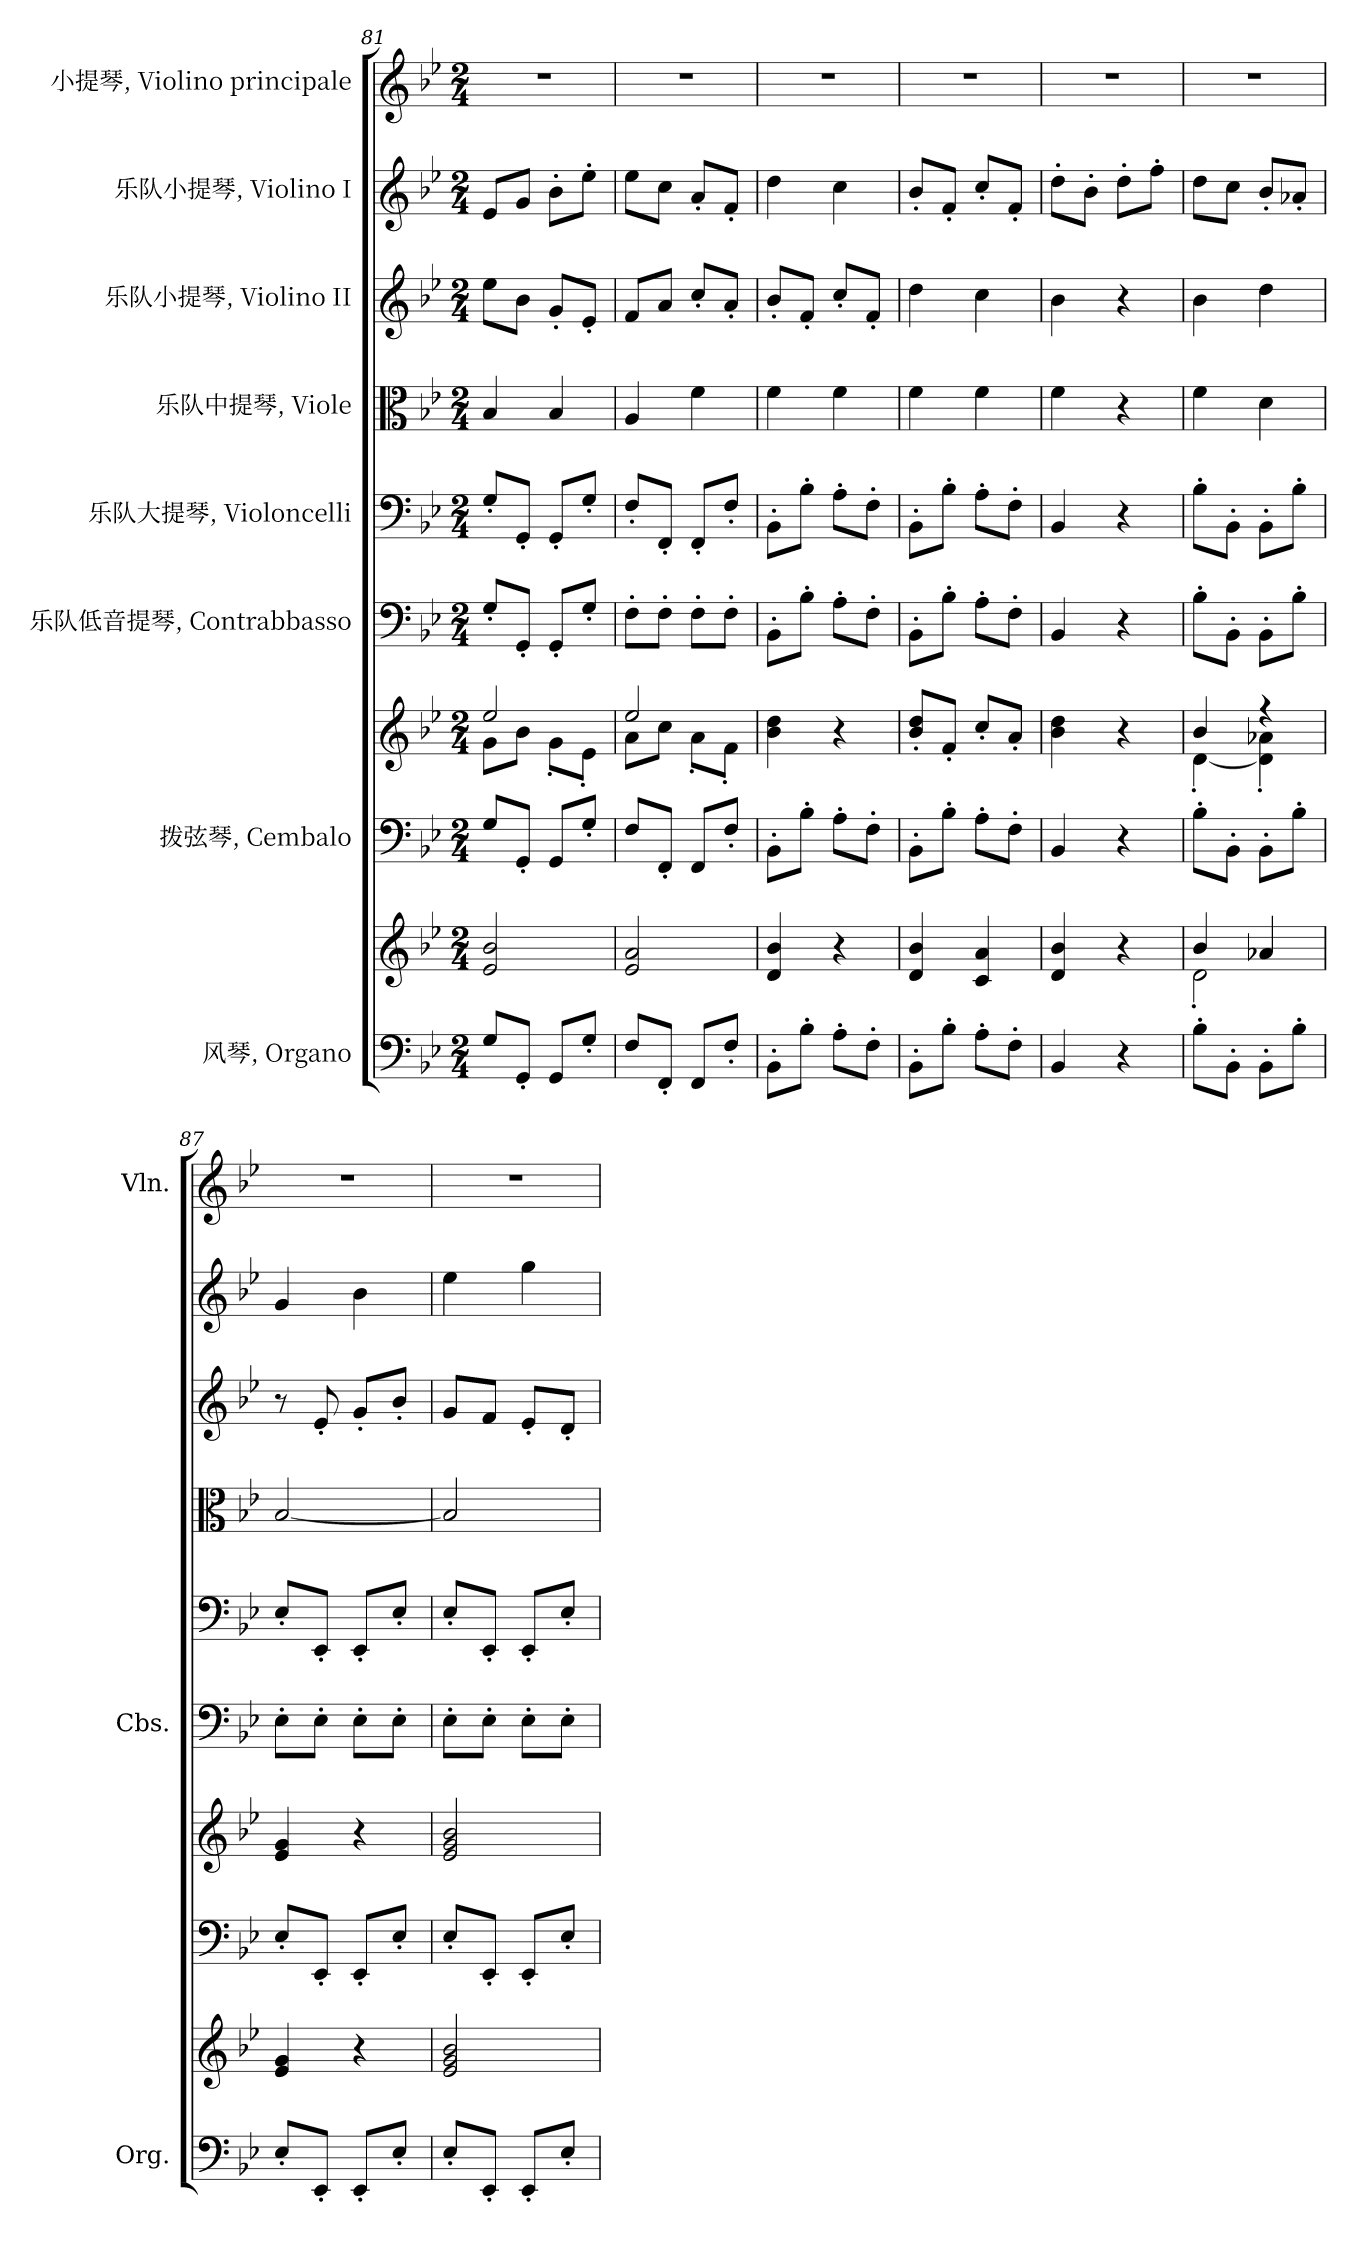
**kern	**kern	**kern	**kern	**kern	**kern	**kern	**kern	**kern	**kern
*part8	*part8	*part7	*part7	*part6	*part5	*part4	*part3	*part2	*part1
*staff10	*staff9	*staff8	*staff7	*staff6	*staff5	*staff4	*staff3	*staff2	*staff1
*I"风琴, Organo	*	*I"拨弦琴, Cembalo	*	*I"乐队低音提琴, Contrabbasso	*I"乐队大提琴, Violoncelli	*I"乐队中提琴, Viole	*I"乐队小提琴, Violino II	*I"乐队小提琴, Violino I	*I"小提琴, Violino principale
*I'Org.	*	*	*	*I'Cbs.	*	*	*	*	*I'Vln.
*clefF4	*clefG2	*clefF4	*clefG2	*clefF4	*clefF4	*clefC3	*clefG2	*clefG2	*clefG2
*	*	*	*	*ITrd7c12	*	*	*	*	*
*k[b-e-]	*k[b-e-]	*k[b-e-]	*k[b-e-]	*k[b-e-]	*k[b-e-]	*k[b-e-]	*k[b-e-]	*k[b-e-]	*k[b-e-]
*M2/4	*M2/4	*M2/4	*M2/4	*M2/4	*M2/4	*M2/4	*M2/4	*M2/4	*M2/4
=81	=81	=81	=81	=81	=81	=81	=81	=81	=81
*	*	*	*^	*	*	*	*	*	*
8G/L	2e-/ 2b-/	8G/L	2ee-/	8g\L	8GG'/L	8G'/L	4B-/	8ee-\L	8e-/L	2r
8GG'/J	.	8GG'/J	.	8b-\J	8GGG'/J	8GG'/J	.	8b-\J	8g/J	.
8GG/L	.	8GG/L	.	8g'\L	8GGG'/L	8GG'/L	4B-/	8g'/L	8b-'\L	.
8G'/J	.	8G'/J	.	8e-'\J	8GG'/J	8G'/J	.	8e-'/J	8ee-'\J	.
=82	=82	=82	=82	=82	=82	=82	=82	=82	=82	=82
8F/L	2e-/ 2a/	8F/L	2ee-/	8a\L	8FF'\L	8F'/L	4A/	8f/L	8ee-\L	2r
8FF'/J	.	8FF'/J	.	8cc\J	8FF'\J	8FF'/J	.	8a/J	8cc\J	.
8FF/L	.	8FF/L	.	8a'\L	8FF'\L	8FF'/L	4f\	8cc'/L	8a'/L	.
8F'/J	.	8F'/J	.	8f'\J	8FF'\J	8F'/J	.	8a'/J	8f'/J	.
*	*	*	*v	*v	*	*	*	*	*	*
=83	=83	=83	=83	=83	=83	=83	=83	=83	=83
8BB-'\L	4d/ 4b-/	8BB-'\L	4b-\ 4dd\	8BBB-'\L	8BB-'\L	4f\	8b-'/L	4dd\	2r
8B-'\J	.	8B-'\J	.	8BB-'\J	8B-'\J	.	8f'/J	.	.
8A'\L	4r	8A'\L	4r	8AA'\L	8A'\L	4f\	8cc'/L	4cc\	.
8F'\J	.	8F'\J	.	8FF'\J	8F'\J	.	8f'/J	.	.
!!LO:PB:g=z
=84	=84	=84	=84	=84	=84	=84	=84	=84	=84
8BB-'\L	4d/ 4b-/	8BB-'\L	8b-/' 8dd/'L	8BBB-'\L	8BB-'\L	4f\	4dd\	8b-'/L	2r
8B-'\J	.	8B-'\J	8f'/J	8BB-'\J	8B-'\J	.	.	8f'/J	.
8A'\L	4c/ 4a/	8A'\L	8cc'/L	8AA'\L	8A'\L	4f\	4cc\	8cc'/L	.
8F'\J	.	8F'\J	8a'/J	8FF'\J	8F'\J	.	.	8f'/J	.
=85	=85	=85	=85	=85	=85	=85	=85	=85	=85
4BB-/	4d/ 4b-/	4BB-/	4b-\ 4dd\	4BBB-/	4BB-/	4f\	4b-\	8dd'\L	2r
.	.	.	.	.	.	.	.	8b-'\J	.
4r	4r	4r	4r	4r	4r	4r	4r	8dd'\L	.
.	.	.	.	.	.	.	.	8ff'\J	.
=86	=86	=86	=86	=86	=86	=86	=86	=86	=86
*	*^	*	*^	*	*	*	*	*	*
8B-'\L	4b-/	2d'\	8B-'\L	4b-/	[4d'\	8BB-'\L	8B-'\L	4f\	4b-\	8dd\L	2r
8BB-'\J	.	.	8BB-'\J	.	.	8BBB-'\J	8BB-'\J	.	.	8cc\J	.
8BB-'\L	4a-X/	.	8BB-'\L	4r	4d\]' 4a-X\'	8BBB-'\L	8BB-'\L	4d\	4dd\	8b-'/L	.
8B-'\J	.	.	8B-'\J	.	.	8BB-'\J	8B-'\J	.	.	8a-X'/J	.
*	*v	*v	*	*v	*v	*	*	*	*	*	*
=87	=87	=87	=87	=87	=87	=87	=87	=87	=87
8E-'/L	4e-/ 4g/	8E-'/L	4e-/ 4g/	8EE-'\L	8E-'/L	[2B-/	8r	4g/	2r
8EE-'/J	.	8EE-'/J	.	8EE-'\J	8EE-'/J	.	8e-'/	.	.
8EE-'/L	4r	8EE-'/L	4r	8EE-'\L	8EE-'/L	.	8g'/L	4b-\	.
8E-'/J	.	8E-'/J	.	8EE-'\J	8E-'/J	.	8b-'/J	.	.
=88	=88	=88	=88	=88	=88	=88	=88	=88	=88
8E-'/L	2e-/ 2g/ 2b-/	8E-'/L	2e-/ 2g/ 2b-/	8EE-'\L	8E-'/L	2B-/]	8g/L	4ee-\	2r
8EE-'/J	.	8EE-'/J	.	8EE-'\J	8EE-'/J	.	8f/J	.	.
8EE-'/L	.	8EE-'/L	.	8EE-'\L	8EE-'/L	.	8e-'/L	4gg\	.
8E-'/J	.	8E-'/J	.	8EE-'\J	8E-'/J	.	8d'/J	.	.
=	=	=	=	=	=	=	=	=	=
*-	*-	*-	*-	*-	*-	*-	*-	*-	*-
